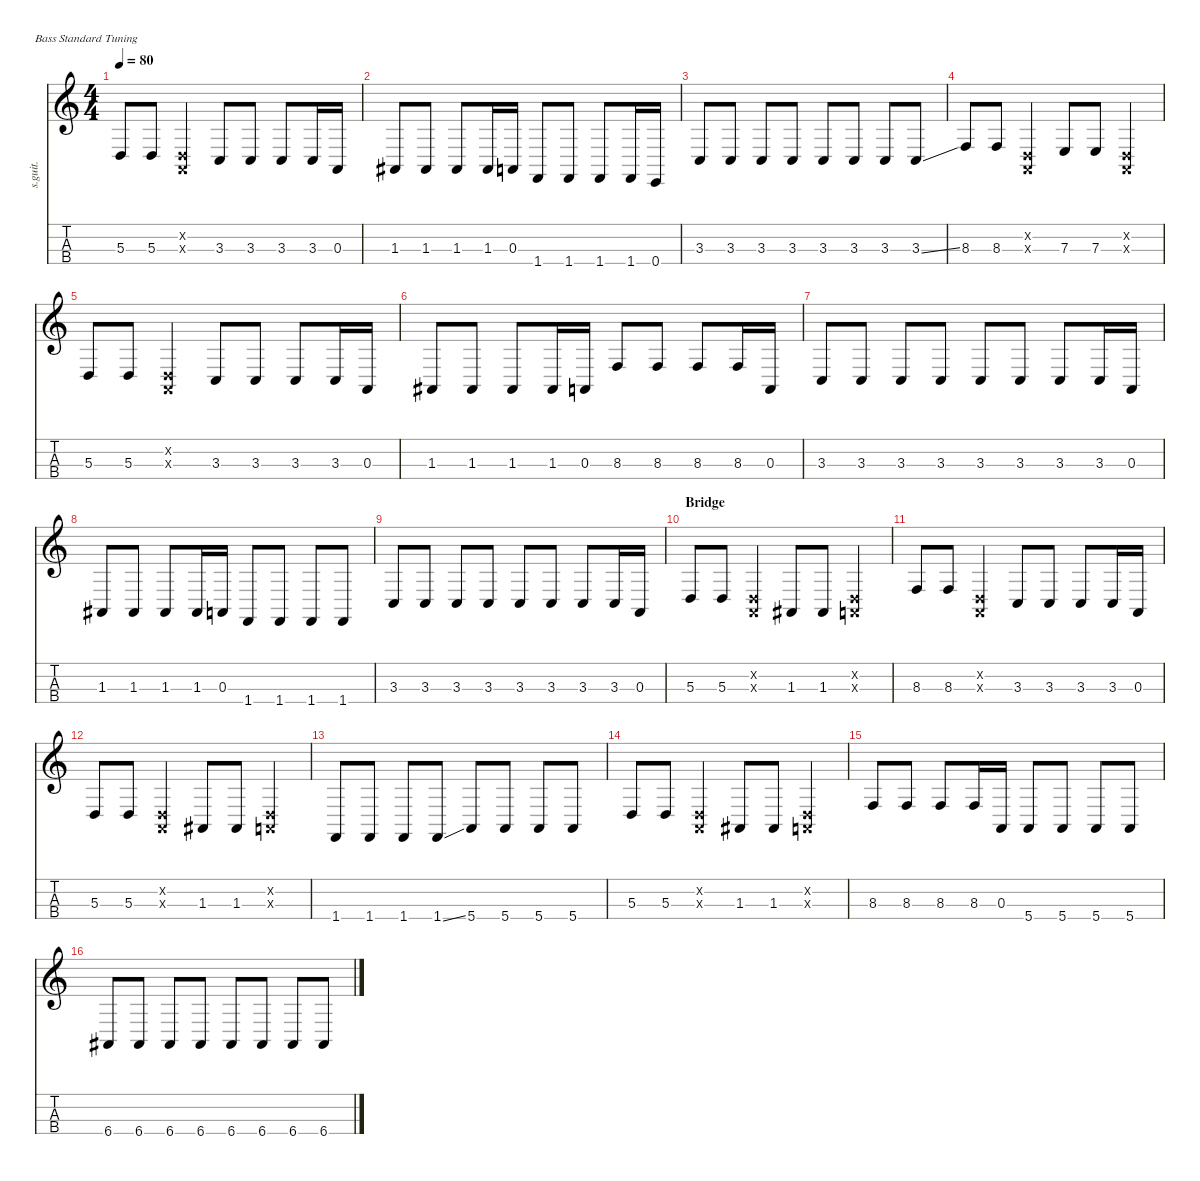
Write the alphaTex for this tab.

\defaultSystemsLayout 4
\hideDynamics
\bracketExtendMode nobrackets
\track ("Mike Dirnt" "s.guit.") {instrument electricbasspick}
\staff {score tabs}
\tuning (G2 D2 A1 E1)
\ts (4 4)
\tempo 80
\clef g2
\ks c
5.3.8{lyrics (0 "") lyrics (1 "") lyrics (2 "") lyrics (3 "") lyrics (4 "") dy f} 5.3.8{lyrics (0 "") lyrics (1 "") lyrics (2 "") lyrics (3 "") lyrics (4 "")} (0.2{x} 0.3{x}).4{lyrics (0 "") lyrics (1 "") lyrics (2 "") lyrics (3 "") lyrics (4 "")} 3.3.8{lyrics (0 "") lyrics (1 "") lyrics (2 "") lyrics (3 "") lyrics (4 "")} 3.3.8{lyrics (0 "") lyrics (1 "") lyrics (2 "") lyrics (3 "") lyrics (4 "")} 3.3.8{lyrics (0 "") lyrics (1 "") lyrics (2 "") lyrics (3 "") lyrics (4 "")} 3.3.16{lyrics (0 "") lyrics (1 "") lyrics (2 "") lyrics (3 "") lyrics (4 "")} 0.3.16{lyrics (0 "") lyrics (1 "") lyrics (2 "") lyrics (3 "") lyrics (4 "")} |
1.3{acc #}.8{lyrics (0 "") lyrics (1 "") lyrics (2 "") lyrics (3 "") lyrics (4 "")} 1.3{acc #}.8{lyrics (0 "") lyrics (1 "") lyrics (2 "") lyrics (3 "") lyrics (4 "")} 1.3{acc #}.8{lyrics (0 "") lyrics (1 "") lyrics (2 "") lyrics (3 "") lyrics (4 "")} 1.3{acc #}.16{lyrics (0 "") lyrics (1 "") lyrics (2 "") lyrics (3 "") lyrics (4 "")} 0.3.16{lyrics (0 "") lyrics (1 "") lyrics (2 "") lyrics (3 "") lyrics (4 "")} 1.4.8{lyrics (0 "") lyrics (1 "") lyrics (2 "") lyrics (3 "") lyrics (4 "")} 1.4.8{lyrics (0 "") lyrics (1 "") lyrics (2 "") lyrics (3 "") lyrics (4 "")} 1.4.8{lyrics (0 "") lyrics (1 "") lyrics (2 "") lyrics (3 "") lyrics (4 "")} 1.4.16{lyrics (0 "") lyrics (1 "") lyrics (2 "") lyrics (3 "") lyrics (4 "")} 0.4.16{lyrics (0 "") lyrics (1 "") lyrics (2 "") lyrics (3 "") lyrics (4 "")} |
3.3.8{lyrics (0 "") lyrics (1 "") lyrics (2 "") lyrics (3 "") lyrics (4 "")} 3.3.8{lyrics (0 "") lyrics (1 "") lyrics (2 "") lyrics (3 "") lyrics (4 "")} 3.3.8{lyrics (0 "") lyrics (1 "") lyrics (2 "") lyrics (3 "") lyrics (4 "")} 3.3.8{lyrics (0 "") lyrics (1 "") lyrics (2 "") lyrics (3 "") lyrics (4 "")} 3.3.8{lyrics (0 "") lyrics (1 "") lyrics (2 "") lyrics (3 "") lyrics (4 "")} 3.3.8{lyrics (0 "") lyrics (1 "") lyrics (2 "") lyrics (3 "") lyrics (4 "")} 3.3.8{lyrics (0 "") lyrics (1 "") lyrics (2 "") lyrics (3 "") lyrics (4 "")} 3.3{ss}.8{lyrics (0 "") lyrics (1 "") lyrics (2 "") lyrics (3 "") lyrics (4 "")} |
8.3.8{lyrics (0 "") lyrics (1 "") lyrics (2 "") lyrics (3 "") lyrics (4 "")} 8.3.8{lyrics (0 "") lyrics (1 "") lyrics (2 "") lyrics (3 "") lyrics (4 "")} (0.2{x} 0.3{x}).4{lyrics (0 "") lyrics (1 "") lyrics (2 "") lyrics (3 "") lyrics (4 "")} 7.3.8{lyrics (0 "") lyrics (1 "") lyrics (2 "") lyrics (3 "") lyrics (4 "")} 7.3.8{lyrics (0 "") lyrics (1 "") lyrics (2 "") lyrics (3 "") lyrics (4 "")} (0.2{x} 0.3{x}).4{lyrics (0 "") lyrics (1 "") lyrics (2 "") lyrics (3 "") lyrics (4 "")} |
5.3.8{lyrics (0 "") lyrics (1 "") lyrics (2 "") lyrics (3 "") lyrics (4 "")} 5.3.8{lyrics (0 "") lyrics (1 "") lyrics (2 "") lyrics (3 "") lyrics (4 "")} (0.2{x} 0.3{x}).4{lyrics (0 "") lyrics (1 "") lyrics (2 "") lyrics (3 "") lyrics (4 "")} 3.3.8{lyrics (0 "") lyrics (1 "") lyrics (2 "") lyrics (3 "") lyrics (4 "")} 3.3.8{lyrics (0 "") lyrics (1 "") lyrics (2 "") lyrics (3 "") lyrics (4 "")} 3.3.8{lyrics (0 "") lyrics (1 "") lyrics (2 "") lyrics (3 "") lyrics (4 "")} 3.3.16{lyrics (0 "") lyrics (1 "") lyrics (2 "") lyrics (3 "") lyrics (4 "")} 0.3.16{lyrics (0 "") lyrics (1 "") lyrics (2 "") lyrics (3 "") lyrics (4 "")} |
1.3{acc #}.8{lyrics (0 "") lyrics (1 "") lyrics (2 "") lyrics (3 "") lyrics (4 "")} 1.3{acc #}.8{lyrics (0 "") lyrics (1 "") lyrics (2 "") lyrics (3 "") lyrics (4 "")} 1.3{acc #}.8{lyrics (0 "") lyrics (1 "") lyrics (2 "") lyrics (3 "") lyrics (4 "")} 1.3{acc #}.16{lyrics (0 "") lyrics (1 "") lyrics (2 "") lyrics (3 "") lyrics (4 "")} 0.3.16{lyrics (0 "") lyrics (1 "") lyrics (2 "") lyrics (3 "") lyrics (4 "")} 8.3.8{lyrics (0 "") lyrics (1 "") lyrics (2 "") lyrics (3 "") lyrics (4 "")} 8.3.8{lyrics (0 "") lyrics (1 "") lyrics (2 "") lyrics (3 "") lyrics (4 "")} 8.3.8{lyrics (0 "") lyrics (1 "") lyrics (2 "") lyrics (3 "") lyrics (4 "")} 8.3.16{lyrics (0 "") lyrics (1 "") lyrics (2 "") lyrics (3 "") lyrics (4 "")} 0.3.16{lyrics (0 "") lyrics (1 "") lyrics (2 "") lyrics (3 "") lyrics (4 "")} |
3.3.8{lyrics (0 "") lyrics (1 "") lyrics (2 "") lyrics (3 "") lyrics (4 "")} 3.3.8{lyrics (0 "") lyrics (1 "") lyrics (2 "") lyrics (3 "") lyrics (4 "")} 3.3.8{lyrics (0 "") lyrics (1 "") lyrics (2 "") lyrics (3 "") lyrics (4 "")} 3.3.8{lyrics (0 "") lyrics (1 "") lyrics (2 "") lyrics (3 "") lyrics (4 "")} 3.3.8{lyrics (0 "") lyrics (1 "") lyrics (2 "") lyrics (3 "") lyrics (4 "")} 3.3.8{lyrics (0 "") lyrics (1 "") lyrics (2 "") lyrics (3 "") lyrics (4 "")} 3.3.8{lyrics (0 "") lyrics (1 "") lyrics (2 "") lyrics (3 "") lyrics (4 "")} 3.3.16{lyrics (0 "") lyrics (1 "") lyrics (2 "") lyrics (3 "") lyrics (4 "")} 0.3.16{lyrics (0 "") lyrics (1 "") lyrics (2 "") lyrics (3 "") lyrics (4 "")} |
1.3{acc #}.8{lyrics (0 "") lyrics (1 "") lyrics (2 "") lyrics (3 "") lyrics (4 "")} 1.3{acc #}.8{lyrics (0 "") lyrics (1 "") lyrics (2 "") lyrics (3 "") lyrics (4 "")} 1.3{acc #}.8{lyrics (0 "") lyrics (1 "") lyrics (2 "") lyrics (3 "") lyrics (4 "")} 1.3{acc #}.16{lyrics (0 "") lyrics (1 "") lyrics (2 "") lyrics (3 "") lyrics (4 "")} 0.3.16{lyrics (0 "") lyrics (1 "") lyrics (2 "") lyrics (3 "") lyrics (4 "")} 1.4.8{lyrics (0 "") lyrics (1 "") lyrics (2 "") lyrics (3 "") lyrics (4 "")} 1.4.8{lyrics (0 "") lyrics (1 "") lyrics (2 "") lyrics (3 "") lyrics (4 "")} 1.4.8{lyrics (0 "") lyrics (1 "") lyrics (2 "") lyrics (3 "") lyrics (4 "")} 1.4.8{lyrics (0 "") lyrics (1 "") lyrics (2 "") lyrics (3 "") lyrics (4 "")} |
3.3.8{lyrics (0 "") lyrics (1 "") lyrics (2 "") lyrics (3 "") lyrics (4 "")} 3.3.8{lyrics (0 "") lyrics (1 "") lyrics (2 "") lyrics (3 "") lyrics (4 "")} 3.3.8{lyrics (0 "") lyrics (1 "") lyrics (2 "") lyrics (3 "") lyrics (4 "")} 3.3.8{lyrics (0 "") lyrics (1 "") lyrics (2 "") lyrics (3 "") lyrics (4 "")} 3.3.8{lyrics (0 "") lyrics (1 "") lyrics (2 "") lyrics (3 "") lyrics (4 "")} 3.3.8{lyrics (0 "") lyrics (1 "") lyrics (2 "") lyrics (3 "") lyrics (4 "")} 3.3.8{lyrics (0 "") lyrics (1 "") lyrics (2 "") lyrics (3 "") lyrics (4 "")} 3.3.16{lyrics (0 "") lyrics (1 "") lyrics (2 "") lyrics (3 "") lyrics (4 "")} 0.3.16{lyrics (0 "") lyrics (1 "") lyrics (2 "") lyrics (3 "") lyrics (4 "")} |
\section ("" "Bridge")
5.3.8{lyrics (0 "") lyrics (1 "") lyrics (2 "") lyrics (3 "") lyrics (4 "")} 5.3.8{lyrics (0 "") lyrics (1 "") lyrics (2 "") lyrics (3 "") lyrics (4 "")} (0.2{x} 0.3{x}).4{lyrics (0 "") lyrics (1 "") lyrics (2 "") lyrics (3 "") lyrics (4 "")} 1.3{acc #}.8{lyrics (0 "") lyrics (1 "") lyrics (2 "") lyrics (3 "") lyrics (4 "")} 1.3{acc #}.8{lyrics (0 "") lyrics (1 "") lyrics (2 "") lyrics (3 "") lyrics (4 "")} (0.2{x} 0.3{x}).4{lyrics (0 "") lyrics (1 "") lyrics (2 "") lyrics (3 "") lyrics (4 "")} |
8.3.8{lyrics (0 "") lyrics (1 "") lyrics (2 "") lyrics (3 "") lyrics (4 "")} 8.3.8{lyrics (0 "") lyrics (1 "") lyrics (2 "") lyrics (3 "") lyrics (4 "")} (0.2{x} 0.3{x}).4{lyrics (0 "") lyrics (1 "") lyrics (2 "") lyrics (3 "") lyrics (4 "")} 3.3.8{lyrics (0 "") lyrics (1 "") lyrics (2 "") lyrics (3 "") lyrics (4 "")} 3.3.8{lyrics (0 "") lyrics (1 "") lyrics (2 "") lyrics (3 "") lyrics (4 "")} 3.3.8{lyrics (0 "") lyrics (1 "") lyrics (2 "") lyrics (3 "") lyrics (4 "")} 3.3.16{lyrics (0 "") lyrics (1 "") lyrics (2 "") lyrics (3 "") lyrics (4 "")} 0.3.16{lyrics (0 "") lyrics (1 "") lyrics (2 "") lyrics (3 "") lyrics (4 "")} |
5.3.8{lyrics (0 "") lyrics (1 "") lyrics (2 "") lyrics (3 "") lyrics (4 "")} 5.3.8{lyrics (0 "") lyrics (1 "") lyrics (2 "") lyrics (3 "") lyrics (4 "")} (0.2{x} 0.3{x}).4{lyrics (0 "") lyrics (1 "") lyrics (2 "") lyrics (3 "") lyrics (4 "")} 1.3{acc #}.8{lyrics (0 "") lyrics (1 "") lyrics (2 "") lyrics (3 "") lyrics (4 "")} 1.3{acc #}.8{lyrics (0 "") lyrics (1 "") lyrics (2 "") lyrics (3 "") lyrics (4 "")} (0.2{x} 0.3{x}).4{lyrics (0 "") lyrics (1 "") lyrics (2 "") lyrics (3 "") lyrics (4 "")} |
1.4.8{lyrics (0 "") lyrics (1 "") lyrics (2 "") lyrics (3 "") lyrics (4 "")} 1.4.8{lyrics (0 "") lyrics (1 "") lyrics (2 "") lyrics (3 "") lyrics (4 "")} 1.4.8{lyrics (0 "") lyrics (1 "") lyrics (2 "") lyrics (3 "") lyrics (4 "")} 1.4{ss}.8{lyrics (0 "") lyrics (1 "") lyrics (2 "") lyrics (3 "") lyrics (4 "")} 5.4.8{lyrics (0 "") lyrics (1 "") lyrics (2 "") lyrics (3 "") lyrics (4 "")} 5.4.8{lyrics (0 "") lyrics (1 "") lyrics (2 "") lyrics (3 "") lyrics (4 "")} 5.4.8{lyrics (0 "") lyrics (1 "") lyrics (2 "") lyrics (3 "") lyrics (4 "")} 5.4.8{lyrics (0 "") lyrics (1 "") lyrics (2 "") lyrics (3 "") lyrics (4 "")} |
5.3.8{lyrics (0 "") lyrics (1 "") lyrics (2 "") lyrics (3 "") lyrics (4 "")} 5.3.8{lyrics (0 "") lyrics (1 "") lyrics (2 "") lyrics (3 "") lyrics (4 "")} (0.2{x} 0.3{x}).4{lyrics (0 "") lyrics (1 "") lyrics (2 "") lyrics (3 "") lyrics (4 "")} 1.3{acc #}.8{lyrics (0 "") lyrics (1 "") lyrics (2 "") lyrics (3 "") lyrics (4 "")} 1.3{acc #}.8{lyrics (0 "") lyrics (1 "") lyrics (2 "") lyrics (3 "") lyrics (4 "")} (0.2{x} 0.3{x}).4{lyrics (0 "") lyrics (1 "") lyrics (2 "") lyrics (3 "") lyrics (4 "")} |
8.3.8{lyrics (0 "") lyrics (1 "") lyrics (2 "") lyrics (3 "") lyrics (4 "")} 8.3.8{lyrics (0 "") lyrics (1 "") lyrics (2 "") lyrics (3 "") lyrics (4 "")} 8.3.8{lyrics (0 "") lyrics (1 "") lyrics (2 "") lyrics (3 "") lyrics (4 "")} 8.3.16{lyrics (0 "") lyrics (1 "") lyrics (2 "") lyrics (3 "") lyrics (4 "")} 0.3.16{lyrics (0 "") lyrics (1 "") lyrics (2 "") lyrics (3 "") lyrics (4 "")} 5.4.8{lyrics (0 "") lyrics (1 "") lyrics (2 "") lyrics (3 "") lyrics (4 "")} 5.4.8{lyrics (0 "") lyrics (1 "") lyrics (2 "") lyrics (3 "") lyrics (4 "")} 5.4.8{lyrics (0 "") lyrics (1 "") lyrics (2 "") lyrics (3 "") lyrics (4 "")} 5.4.8{lyrics (0 "") lyrics (1 "") lyrics (2 "") lyrics (3 "") lyrics (4 "")} |
6.4{acc #}.8{lyrics (0 "") lyrics (1 "") lyrics (2 "") lyrics (3 "") lyrics (4 "")} 6.4{acc #}.8{lyrics (0 "") lyrics (1 "") lyrics (2 "") lyrics (3 "") lyrics (4 "")} 6.4{acc #}.8{lyrics (0 "") lyrics (1 "") lyrics (2 "") lyrics (3 "") lyrics (4 "")} 6.4{acc #}.8{lyrics (0 "") lyrics (1 "") lyrics (2 "") lyrics (3 "") lyrics (4 "")} 6.4{acc #}.8{lyrics (0 "") lyrics (1 "") lyrics (2 "") lyrics (3 "") lyrics (4 "")} 6.4{acc #}.8{lyrics (0 "") lyrics (1 "") lyrics (2 "") lyrics (3 "") lyrics (4 "")} 6.4{acc #}.8{lyrics (0 "") lyrics (1 "") lyrics (2 "") lyrics (3 "") lyrics (4 "")} 6.4{acc #}.8{lyrics (0 "") lyrics (1 "") lyrics (2 "") lyrics (3 "") lyrics (4 "")}
